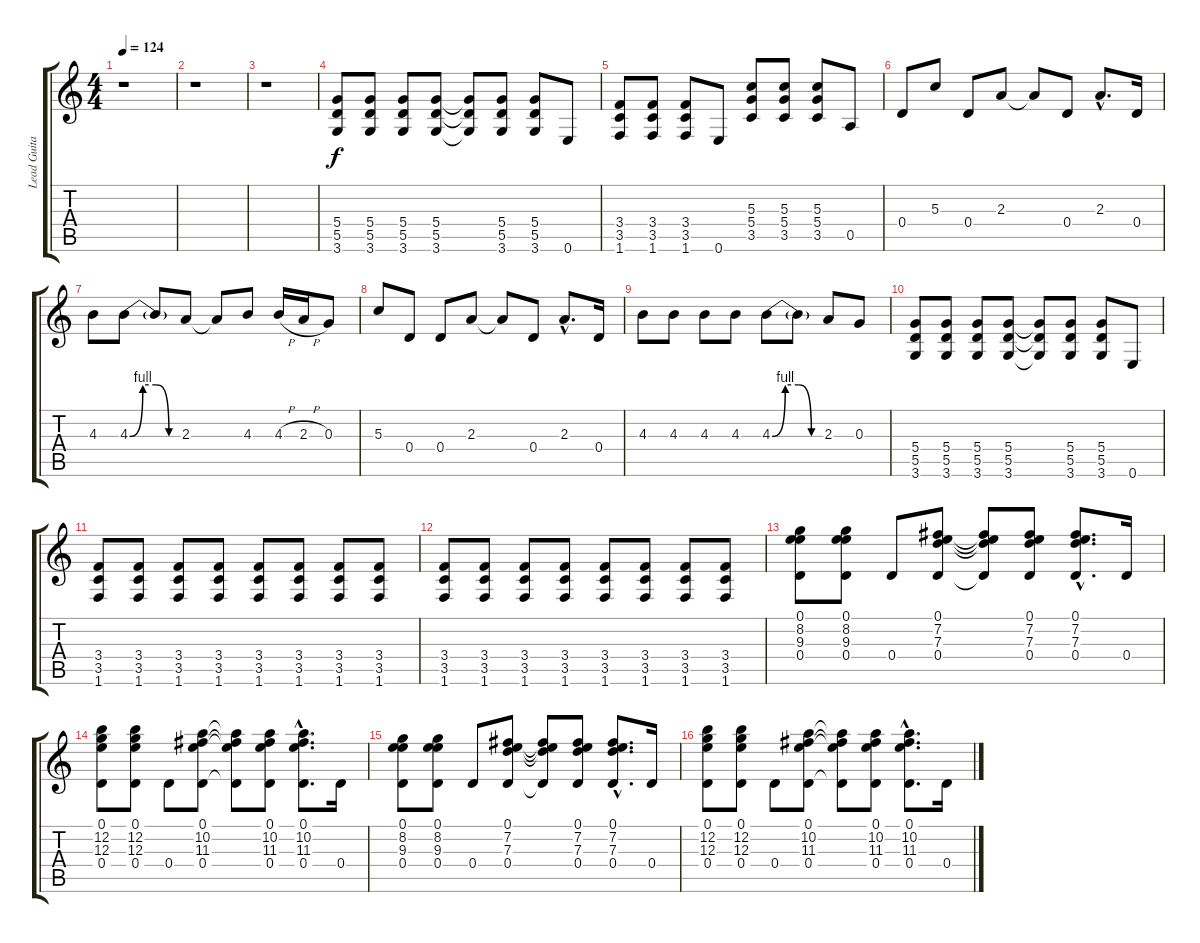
\track ("Lead Guitar" "Lead Guita") {instrument overdrivenguitar}
\staff {score tabs}
\tuning (E4 B3 G3 D3 A2 E2) {hide}
\ts (4 4)
\tempo 124
\clef g2
\ks c
r.1{dy f} |
r.1 |
r.1 |
(5.4 5.5 3.6).8 (5.4 5.5 3.6).8 (5.4 5.5 3.6).8 (5.4 5.5 3.6).8 (5.4{t} 5.5{t} 3.6{t}).8 (5.4 5.5 3.6).8 (5.4 5.5 3.6).8 0.6.8 |
(3.4 3.5 1.6).8 (3.4 3.5 1.6).8 (3.4 3.5 1.6).8 0.6.8 (5.3 5.4 3.5).8 (5.3 5.4 3.5).8 (5.3 5.4 3.5).8 0.5.8 |
0.4.8 5.3.8 0.4.8 2.3.8 2.3{t}.8 0.4.8 2.3{hac}.8{d} 0.4.16 |
4.3.8 4.3{be (custom 0 0 15 4 30 4 45 0 60 0)}.8 4.3{t}.8 2.3.8 2.3{t}.8 4.3.8 4.3{h}.16 2.3{h}.16 0.3.8 |
5.3.8 0.4.8 0.4.8 2.3.8 2.3{t}.8 0.4.8 2.3{hac}.8{d} 0.4.16 |
4.3.8 4.3.8 4.3.8 4.3.8 4.3{be (custom 0 0 15 4 30 4 45 0 60 0)}.8 4.3{t}.8 2.3.8 0.3.8 |
(5.4 5.5 3.6).8 (5.4 5.5 3.6).8 (5.4 5.5 3.6).8 (5.4 5.5 3.6).8 (5.4{t} 5.5{t} 3.6{t}).8 (5.4 5.5 3.6).8 (5.4 5.5 3.6).8 0.6.8 |
(3.4 3.5 1.6).8 (3.4 3.5 1.6).8 (3.4 3.5 1.6).8 (3.4 3.5 1.6).8 (3.4 3.5 1.6).8 (3.4 3.5 1.6).8 (3.4 3.5 1.6).8 (3.4 3.5 1.6).8 |
(3.4 3.5 1.6).8 (3.4 3.5 1.6).8 (3.4 3.5 1.6).8 (3.4 3.5 1.6).8 (3.4 3.5 1.6).8 (3.4 3.5 1.6).8 (3.4 3.5 1.6).8 (3.4 3.5 1.6).8 |
(0.1 8.2 9.3 0.4).8 (0.1 8.2 9.3 0.4).8 0.4.8 (0.1 7.2 7.3 0.4).8 (0.1{t} 7.2{t} 7.3{t} 0.4{t}).8 (0.1 7.2 7.3 0.4).8 (0.1{hac} 7.2{hac} 7.3{hac} 0.4{hac}).8{d} 0.4.16 |
(0.1 12.2 12.3 0.4).8 (0.1 12.2 12.3 0.4).8 0.4.8 (0.1 10.2 11.3 0.4).8 (0.1{t} 10.2{t} 11.3{t} 0.4{t}).8 (0.1 10.2 11.3 0.4).8 (0.1{hac} 10.2{hac} 11.3{hac} 0.4{hac}).8{d} 0.4.16 |
(0.1 8.2 9.3 0.4).8 (0.1 8.2 9.3 0.4).8 0.4.8 (0.1 7.2 7.3 0.4).8 (0.1{t} 7.2{t} 7.3{t} 0.4{t}).8 (0.1 7.2 7.3 0.4).8 (0.1{hac} 7.2{hac} 7.3{hac} 0.4{hac}).8{d} 0.4.16 |
(0.1 12.2 12.3 0.4).8 (0.1 12.2 12.3 0.4).8 0.4.8 (0.1 10.2 11.3 0.4).8 (0.1{t} 10.2{t} 11.3{t} 0.4{t}).8 (0.1 10.2 11.3 0.4).8 (0.1{hac} 10.2{hac} 11.3{hac} 0.4{hac}).8{d} 0.4.16
